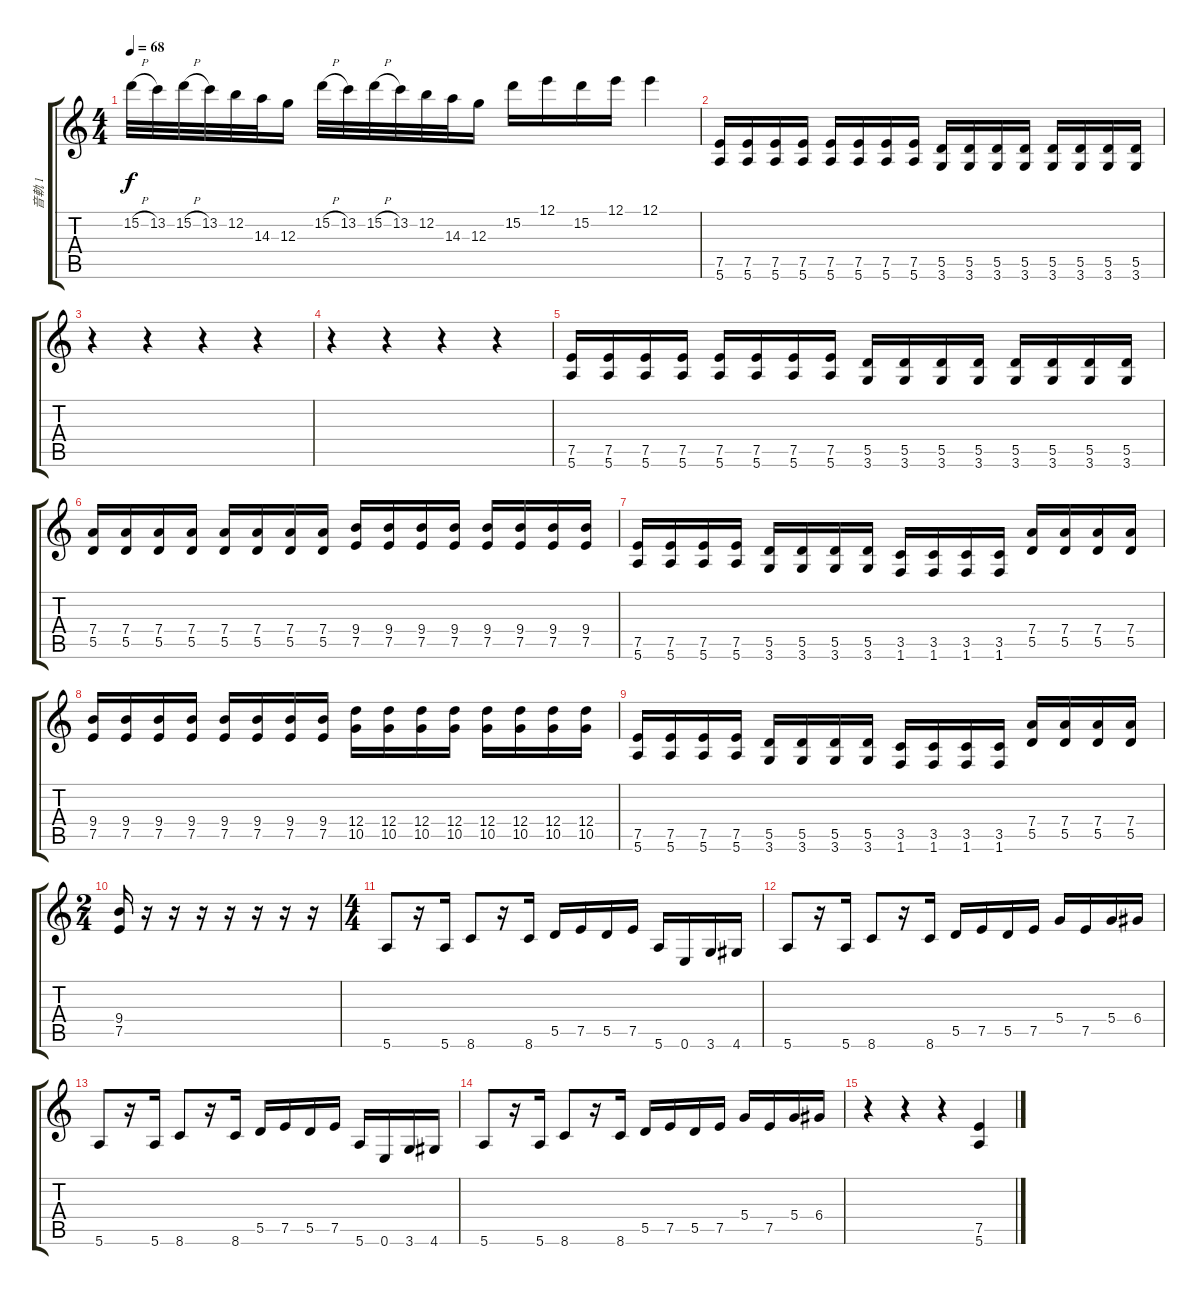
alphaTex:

\track ("音軌 1" "音軌 1") {instrument overdrivenguitar}
\staff {score tabs}
\tuning (E4 B3 G3 D3 A2 E2) {hide}
\ts (4 4)
\tempo 68
\clef g2
\ks c
15.2{h}.32{dy f} 13.2.32 15.2{h}.32 13.2.32 12.2.32 14.3.32 12.3.16 15.2{h}.32 13.2.32 15.2{h}.32 13.2.32 12.2.32 14.3.32 12.3.16 15.2.16 12.1.16 15.2.16 12.1.16 12.1.4 |
(7.5 5.6).16 (7.5 5.6).16 (7.5 5.6).16 (7.5 5.6).16 (7.5 5.6).16 (7.5 5.6).16 (7.5 5.6).16 (7.5 5.6).16 (5.5 3.6).16 (5.5 3.6).16 (5.5 3.6).16 (5.5 3.6).16 (5.5 3.6).16 (5.5 3.6).16 (5.5 3.6).16 (5.5 3.6).16 |
r.4 r.4 r.4 r.4 |
r.4 r.4 r.4 r.4 |
(7.5 5.6).16 (7.5 5.6).16 (7.5 5.6).16 (7.5 5.6).16 (7.5 5.6).16 (7.5 5.6).16 (7.5 5.6).16 (7.5 5.6).16 (5.5 3.6).16 (5.5 3.6).16 (5.5 3.6).16 (5.5 3.6).16 (5.5 3.6).16 (5.5 3.6).16 (5.5 3.6).16 (5.5 3.6).16 |
(7.4 5.5).16 (7.4 5.5).16 (7.4 5.5).16 (7.4 5.5).16 (7.4 5.5).16 (7.4 5.5).16 (7.4 5.5).16 (7.4 5.5).16 (9.4 7.5).16 (9.4 7.5).16 (9.4 7.5).16 (9.4 7.5).16 (9.4 7.5).16 (9.4 7.5).16 (9.4 7.5).16 (9.4 7.5).16 |
(7.5 5.6).16 (7.5 5.6).16 (7.5 5.6).16 (7.5 5.6).16 (5.5 3.6).16 (5.5 3.6).16 (5.5 3.6).16 (5.5 3.6).16 (3.5 1.6).16 (3.5 1.6).16 (3.5 1.6).16 (3.5 1.6).16 (7.4 5.5).16 (7.4 5.5).16 (7.4 5.5).16 (7.4 5.5).16 |
(9.4 7.5).16 (9.4 7.5).16 (9.4 7.5).16 (9.4 7.5).16 (9.4 7.5).16 (9.4 7.5).16 (9.4 7.5).16 (9.4 7.5).16 (12.4 10.5).16 (12.4 10.5).16 (12.4 10.5).16 (12.4 10.5).16 (12.4 10.5).16 (12.4 10.5).16 (12.4 10.5).16 (12.4 10.5).16 |
(7.5 5.6).16 (7.5 5.6).16 (7.5 5.6).16 (7.5 5.6).16 (5.5 3.6).16 (5.5 3.6).16 (5.5 3.6).16 (5.5 3.6).16 (3.5 1.6).16 (3.5 1.6).16 (3.5 1.6).16 (3.5 1.6).16 (7.4 5.5).16 (7.4 5.5).16 (7.4 5.5).16 (7.4 5.5).16 |
\ts (2 4)
(9.4 7.5).16 r.16 r.16 r.16 r.16 r.16 r.16 r.16 |
\ts (4 4)
5.6.8 r.16 5.6.16 8.6.8 r.16 8.6.16 5.5.16 7.5.16 5.5.16 7.5.16 5.6.16 0.6.16 3.6.16 4.6.16 |
5.6.8 r.16 5.6.16 8.6.8 r.16 8.6.16 5.5.16 7.5.16 5.5.16 7.5.16 5.4.16 7.5.16 5.4.16 6.4.16 |
5.6.8 r.16 5.6.16 8.6.8 r.16 8.6.16 5.5.16 7.5.16 5.5.16 7.5.16 5.6.16 0.6.16 3.6.16 4.6.16 |
5.6.8 r.16 5.6.16 8.6.8 r.16 8.6.16 5.5.16 7.5.16 5.5.16 7.5.16 5.4.16 7.5.16 5.4.16 6.4.16 |
r.4 r.4 r.4 (7.5 5.6).4
